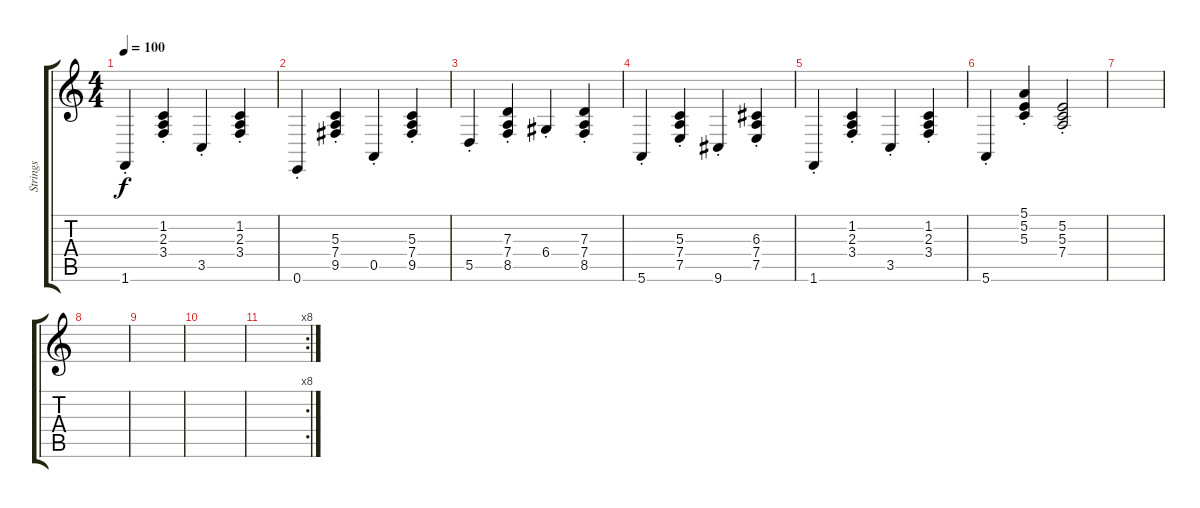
\track ("Strings" "Strings") {instrument stringensemble1}
\staff {score tabs}
\tuning (E4 B3 G3 D3 A2 E2) {hide}
\ts (4 4)
\tempo 100
\clef g2
\ks aminor
1.6{st}.4{dy f} (1.2{st} 2.3{st} 3.4{st}).4 3.5{st}.4 (1.2{st} 2.3{st} 3.4{st}).4 |
0.6{st}.4 (5.3{st} 7.4{st} 9.5{st}).4 0.5{st}.4 (5.3{st} 7.4{st} 9.5{st}).4 |
5.5{st}.4 (7.3{st} 7.4{st} 8.5{st}).4 6.4{st}.4 (7.3{st} 7.4{st} 8.5{st}).4 |
5.6{st}.4 (5.3{st} 7.4{st} 7.5{st}).4 9.6{st}.4 (6.3{st} 7.4{st} 7.5{st}).4 |
1.6{st}.4 (1.2{st} 2.3{st} 3.4{st}).4 3.5{st}.4 (1.2{st} 2.3{st} 3.4{st}).4 |
5.6{st}.4 (5.1{st} 5.2{st} 5.3{st}).4 (5.2{st} 5.3{st} 7.4{st}).2 |
|
|
|
|
\rc 8
